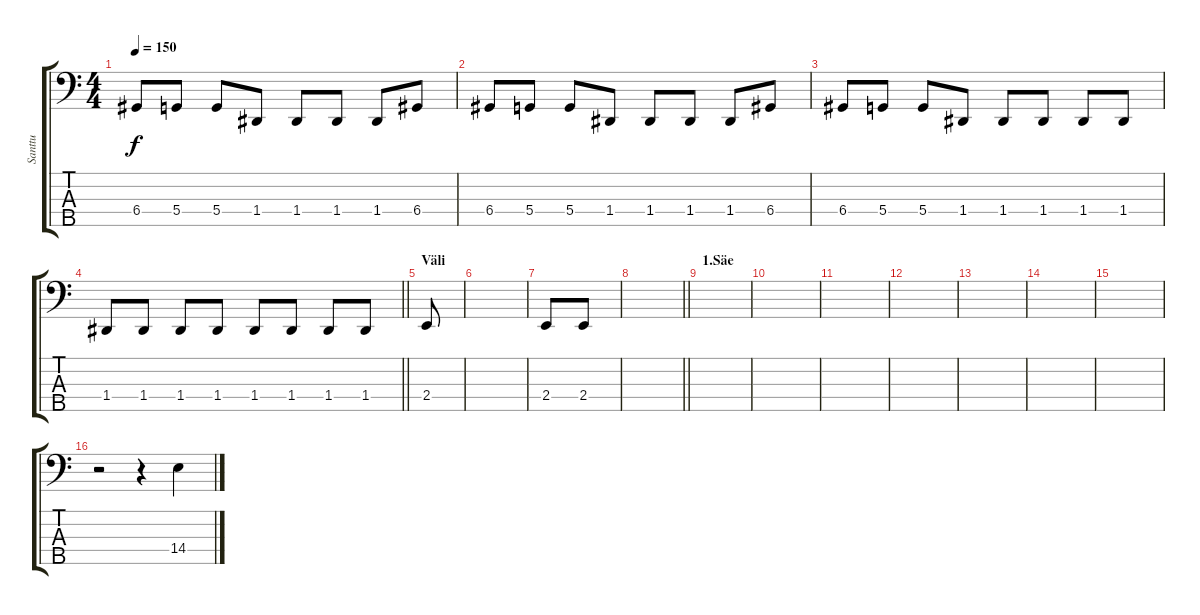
\track ("Santtu" "Santtu") {instrument electricbasspick}
\staff {score tabs}
\tuning (G2 D2 A1 D1 A0) {hide}
\ts (4 4)
\section ("" "")
\tempo 150
\clef f4
\ks c
6.4.8{dy f} 5.4.8 5.4.8 1.4.8 1.4.8 1.4.8 1.4.8 6.4.8 |
6.4.8 5.4.8 5.4.8 1.4.8 1.4.8 1.4.8 1.4.8 6.4.8 |
6.4.8 5.4.8 5.4.8 1.4.8 1.4.8 1.4.8 1.4.8 1.4.8 |
\barLineRight lightlight
1.4.8 1.4.8 1.4.8 1.4.8 1.4.8 1.4.8 1.4.8 1.4.8 |
\section ("" "Väli")
2.4.8 |
|
2.4.8 2.4.8 |
\barLineRight lightlight
|
\section ("" "1.Säe")
|
|
|
|
|
|
|
r.2 r.4 14.4{ss}.4
